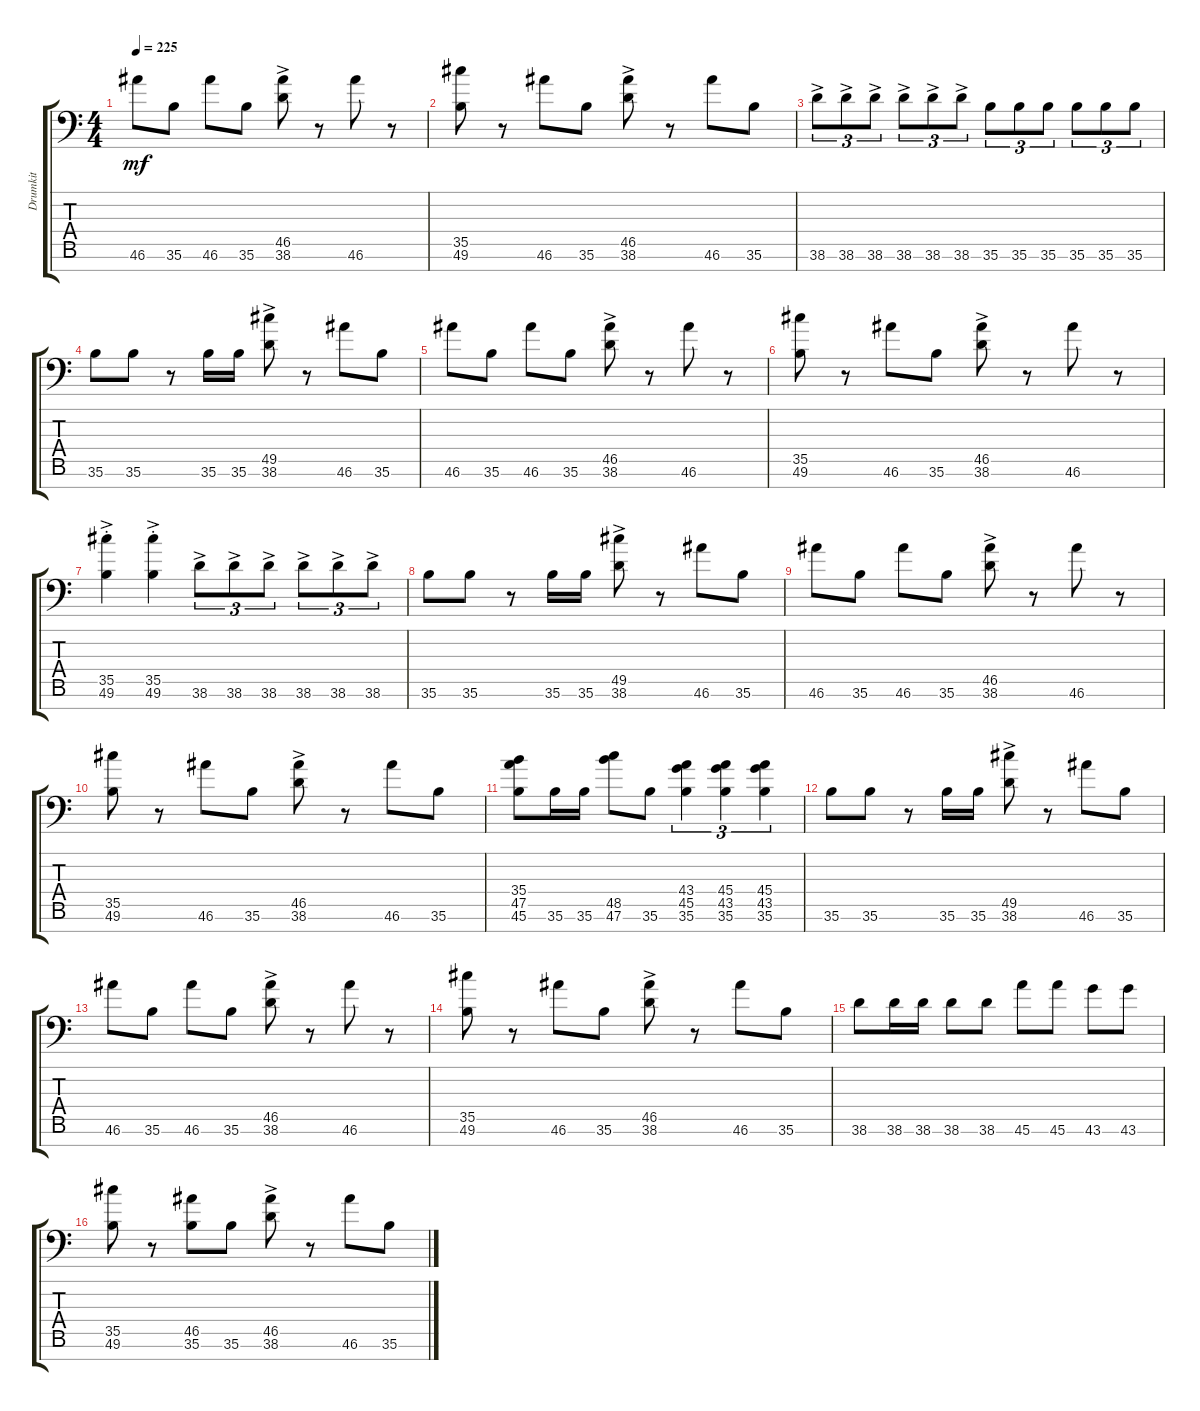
\track ("Drumkit" "Drumkit") {instrument acousticgrandpiano}
\staff {score tabs}
\tuning (C-1 C-1 C-1 C-1 C-1 C-1 C-1) {hide}
\ts (4 4)
\tempo 225
\clef f4
\ks c
46.6.8{dy mf} 35.6.8 46.6.8 35.6.8 (46.5 38.6{ac}).8 r.8 46.6.8 r.8 |
(35.5 49.6).8 r.8 46.6.8 35.6.8 (46.5 38.6{ac}).8 r.8 46.6.8 35.6.8 |
38.6{ac}.8{tu (3 2)} 38.6{ac}.8{tu (3 2)} 38.6{ac}.8{tu (3 2)} 38.6{ac}.8{tu (3 2)} 38.6{ac}.8{tu (3 2)} 38.6{ac}.8{tu (3 2)} 35.6.8{tu (3 2)} 35.6.8{tu (3 2)} 35.6.8{tu (3 2)} 35.6.8{tu (3 2)} 35.6.8{tu (3 2)} 35.6.8{tu (3 2)} |
35.6.8 35.6.8 r.8 35.6.16 35.6.16 (49.5 38.6{ac}).8 r.8 46.6.8 35.6.8 |
46.6.8 35.6.8 46.6.8 35.6.8 (46.5 38.6{ac}).8 r.8 46.6.8 r.8 |
(35.5 49.6).8 r.8 46.6.8 35.6.8 (46.5 38.6{ac}).8 r.8 46.6.8 r.8 |
(35.5 49.6{ac st}).4 (35.5 49.6{ac st}).4 38.6{ac}.8{tu (3 2)} 38.6{ac}.8{tu (3 2)} 38.6{ac}.8{tu (3 2)} 38.6{ac}.8{tu (3 2)} 38.6{ac}.8{tu (3 2)} 38.6{ac}.8{tu (3 2)} |
35.6.8 35.6.8 r.8 35.6.16 35.6.16 (49.5 38.6{ac}).8 r.8 46.6.8 35.6.8 |
46.6.8 35.6.8 46.6.8 35.6.8 (46.5 38.6{ac}).8 r.8 46.6.8 r.8 |
(35.5 49.6).8 r.8 46.6.8 35.6.8 (46.5 38.6{ac}).8 r.8 46.6.8 35.6.8 |
(35.4 47.5 45.6).8 35.6.16 35.6.16 (48.5 47.6).8 35.6.8 (43.4 45.5 35.6).4{tu (3 2)} (45.4 43.5 35.6).4{tu (3 2)} (45.4 43.5 35.6).4{tu (3 2)} |
35.6.8 35.6.8 r.8 35.6.16 35.6.16 (49.5 38.6{ac}).8 r.8 46.6.8 35.6.8 |
46.6.8 35.6.8 46.6.8 35.6.8 (46.5 38.6{ac}).8 r.8 46.6.8 r.8 |
(35.5 49.6).8 r.8 46.6.8 35.6.8 (46.5 38.6{ac}).8 r.8 46.6.8 35.6.8 |
38.6.8 38.6.16 38.6.16 38.6.8 38.6.8 45.6.8 45.6.8 43.6.8 43.6.8 |
(35.5 49.6).8 r.8 (46.5 35.6).8 35.6.8 (46.5 38.6{ac}).8 r.8 46.6.8 35.6.8
